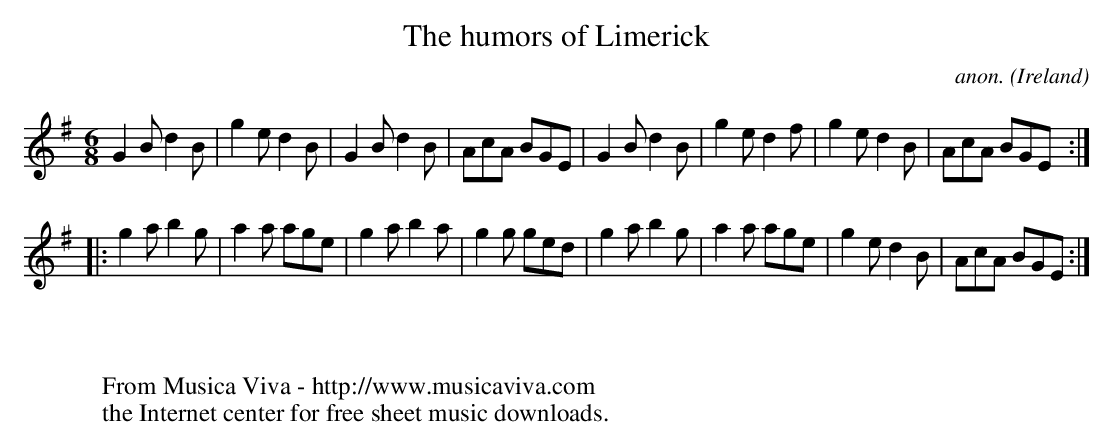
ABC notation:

X:1
T:The humors of Limerick
C:anon.
O:Ireland
M:6/8
L:1/8
K:G
G2B d2B|g2e d2B|G2B d2B|AcA BGE|G2B d2B|g2e d2f|g2e d2B|AcA BGE:|
|:g2a b2g|a2a age|g2a b2a|g2g ged|g2a b2g|a2a age|g2e d2B|AcA BGE:|
W:
W:
W:  From Musica Viva - http://www.musicaviva.com
W:  the Internet center for free sheet music downloads.
